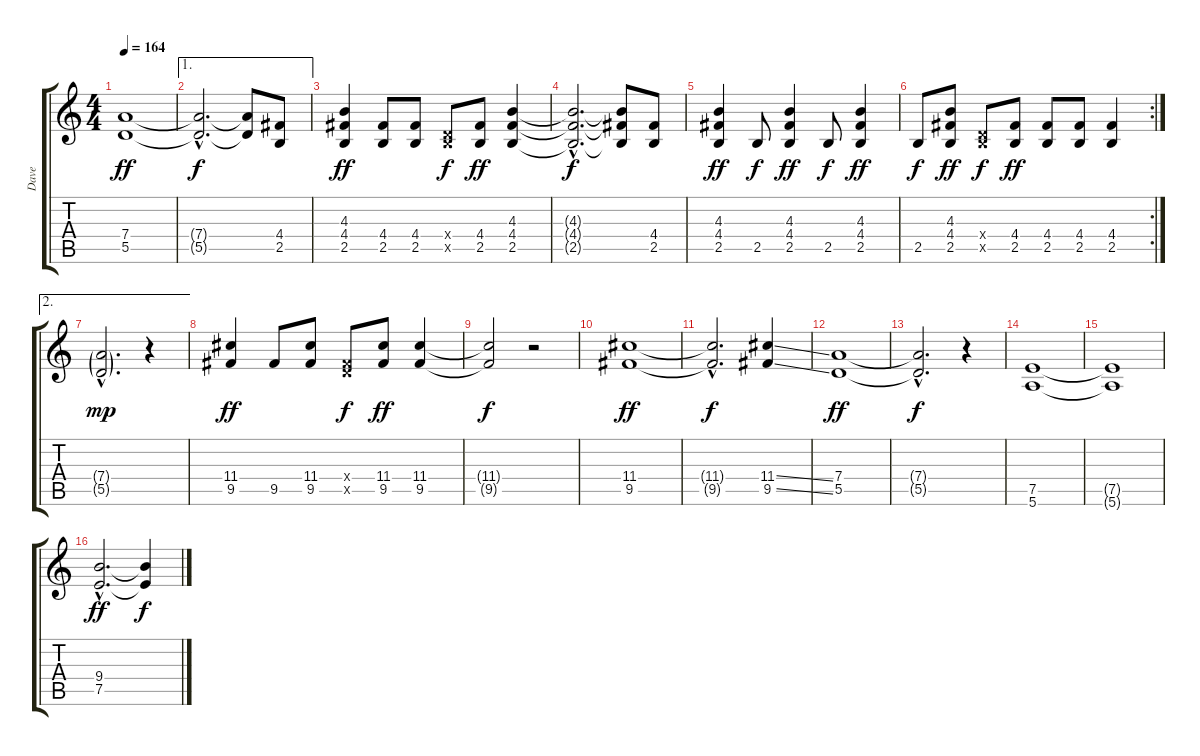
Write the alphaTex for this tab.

\track ("Dave" "Dave") {instrument distortionguitar}
\staff {score tabs}
\tuning (E4 B3 G3 D3 A2 E2) {hide}
\ts (4 4)
\tempo 164
\clef g2
\ks c
(7.4 5.5).1{dy ff} |
\ae 1
(7.4{hac t} 5.5{hac t}).2{d dy f} (7.4{t} 5.5{t}).8 (4.4 2.5).8 |
(4.3 4.4 2.5).4{dy ff} (4.4 2.5).8 (4.4 2.5).8 (0.4{x} 2.5{x}).8{dy f} (4.4 2.5).8{dy ff} (4.3 4.4 2.5).4 |
(4.3{hac t} 4.4{hac t} 2.5{hac t}).2{d dy f} (4.3{t} 4.4{t} 2.5{t}).8 (4.4 2.5).8 |
(4.3 4.4 2.5).4{dy ff} 2.5.8{dy f} (4.3 4.4 2.5).4{dy ff} 2.5.8{dy f} (4.3 4.4 2.5).4{dy ff} |
\rc 2
2.5.8{dy f} (4.3 4.4 2.5).8{dy ff} (0.4{x} 2.5{x}).8{dy f} (4.4 2.5).8{dy ff} (4.4 2.5).8 (4.4 2.5).8 (4.4 2.5).4 |
\ae 2
(7.4{g hac} 5.5{g hac}).2{d dy mp} r.4 |
(11.4 9.5).4{dy ff} 9.5.8 (11.4 9.5).8 (0.4{x} 9.5{x}).8{dy f} (11.4 9.5).8{dy ff} (11.4 9.5).4 |
(11.4{t} 9.5{t}).2{dy f} r.2 |
(11.4 9.5).1{dy ff} |
(11.4{hac t} 9.5{hac t}).2{d dy f} (11.4{ss} 9.5{ss}).4 |
(7.4 5.5).1{dy ff} |
(7.4{hac t} 5.5{hac t}).2{d dy f} r.4 |
(7.5 5.6).1 |
(7.5{t} 5.6{t}).1 |
(9.4{hac} 7.5{hac}).2{d dy ff} (9.4{t} 7.5{t}).4{dy f}
